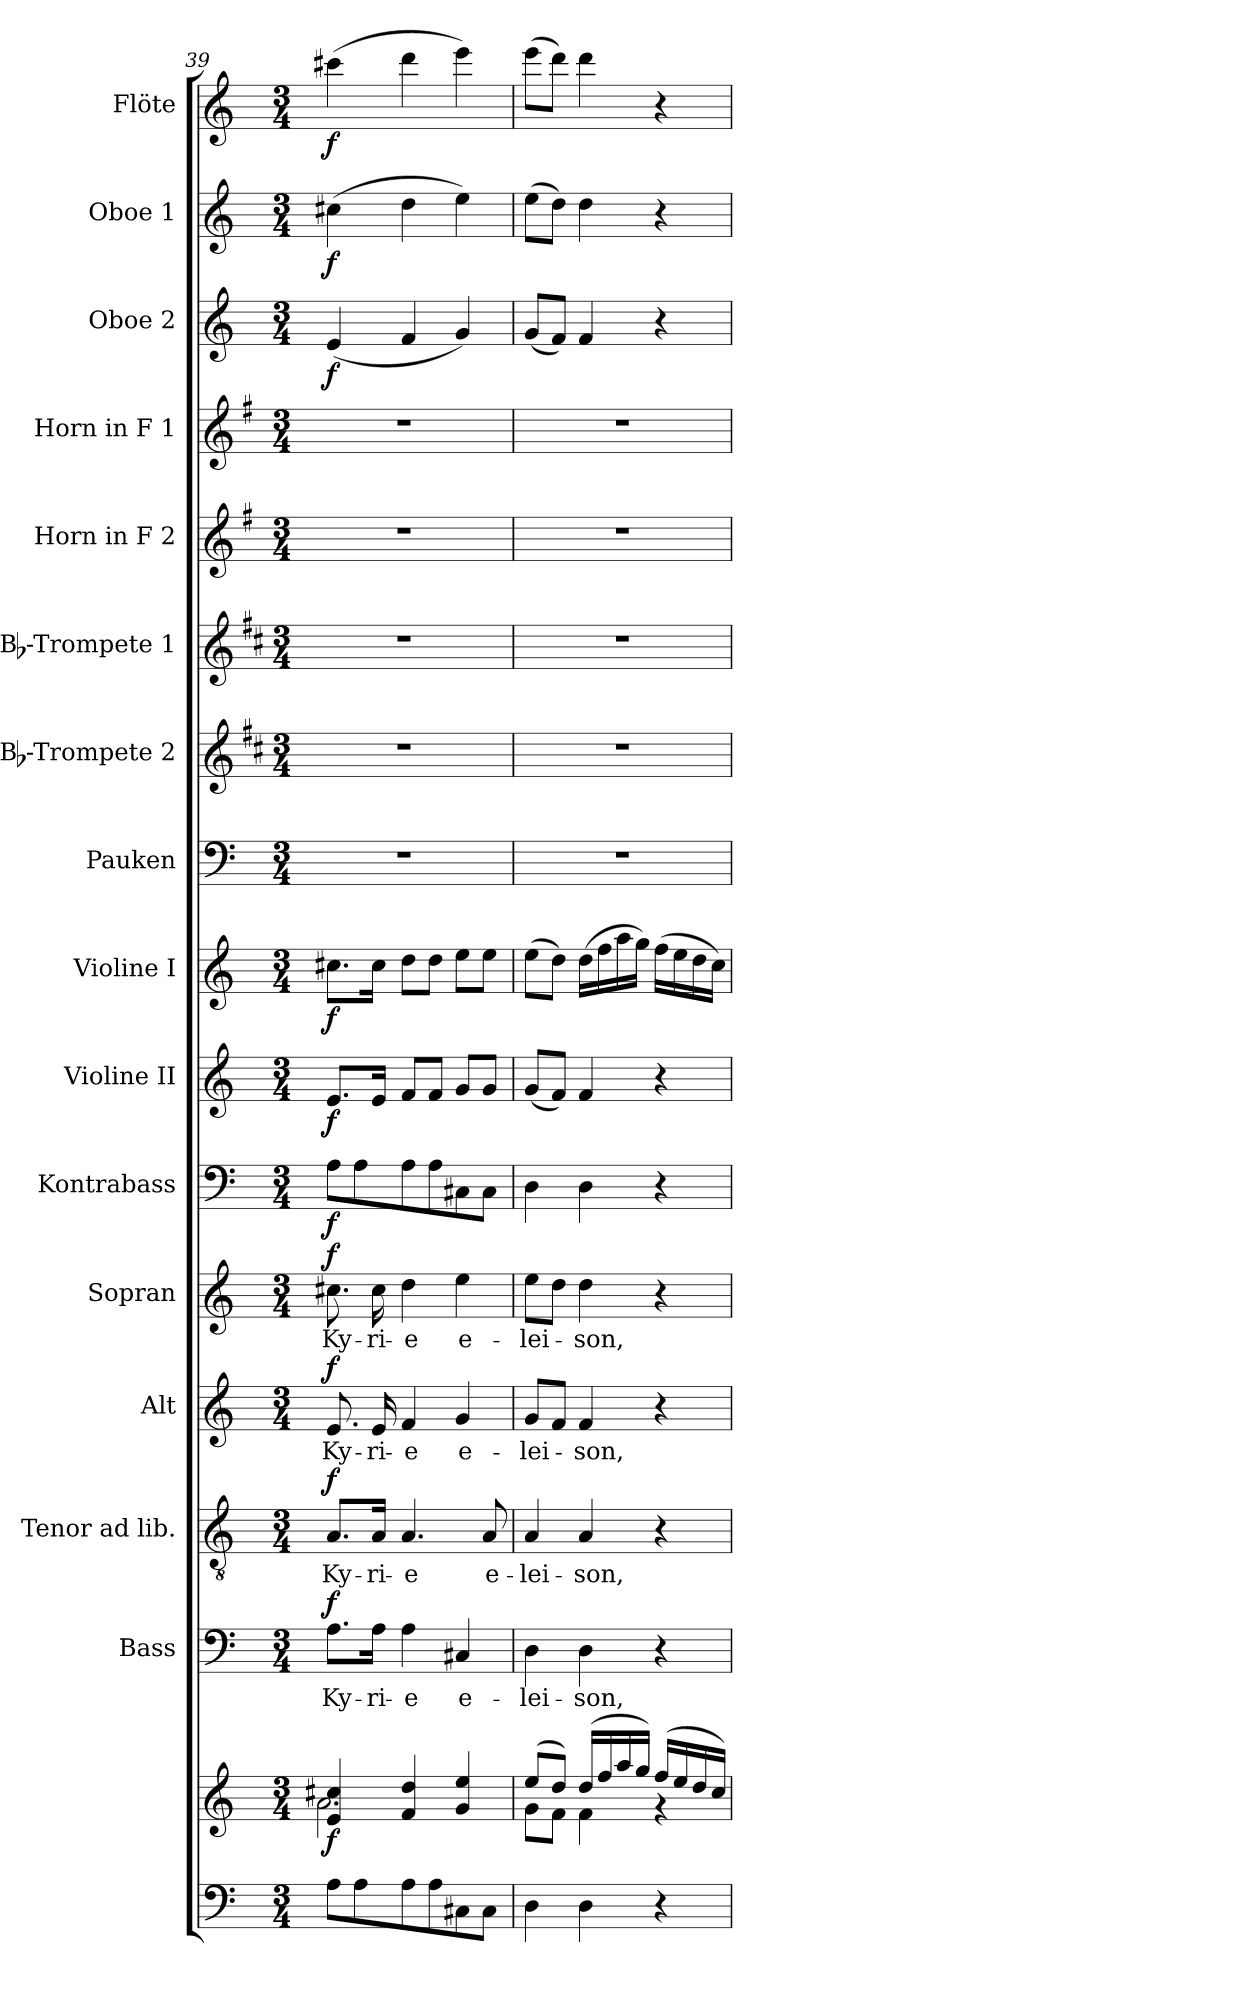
**kern	**kern	**dynam	**kern	**text	**dynam	**kern	**text	**dynam	**kern	**text	**dynam	**kern	**text	**dynam	**kern	**dynam	**kern	**dynam	**kern	**dynam	**kern	**kern	**kern	**kern	**kern	**kern	**dynam	**kern	**dynam	**kern	**dynam
*part16	*part16	*part16	*part15	*part15	*part15	*part14	*part14	*part14	*part13	*part13	*part13	*part12	*part12	*part12	*part11	*part11	*part10	*part10	*part9	*part9	*part8	*part7	*part6	*part5	*part4	*part3	*part3	*part2	*part2	*part1	*part1
*staff17	*staff16	*staff16/17	*staff15	*staff15	*staff15	*staff14	*staff14	*staff14	*staff13	*staff13	*staff13	*staff12	*staff12	*staff12	*staff11	*staff11	*staff10	*staff10	*staff9	*staff9	*staff8	*staff7	*staff6	*staff5	*staff4	*staff3	*staff3	*staff2	*staff2	*staff1	*staff1
*	*	*	*I"Bass	*	*	*I"Tenor ad lib.	*	*	*I"Alt	*	*	*I"Sopran	*	*	*I"Kontrabass	*	*I"Violine II	*	*I"Violine I	*	*I"Pauken	*I"Bb-Trompete 2	*I"Bb-Trompete 1	*I"Horn in F 2	*I"Horn in F 1	*I"Oboe 2	*	*I"Oboe 1	*	*I"Flöte	*
*	*	*	*I'B.	*	*	*I'T.	*	*	*I'A.	*	*	*I'S.	*	*	*I'Kb.	*	*I'Vl. II	*	*I'Vl. I	*	*I'Pk.	*I'Bb Trp. 2	*I'Bb Trp. 1	*	*	*I'Ob. 2	*	*I'Ob. 1	*	*I'Fl.	*
*clefF4	*clefG2	*	*clefF4	*	*	*clefGv2	*	*	*clefG2	*	*	*clefG2	*	*	*clefF4	*	*clefG2	*	*clefG2	*	*clefF4	*clefG2	*clefG2	*clefG2	*clefG2	*clefG2	*	*clefG2	*	*clefG2	*
*	*	*	*	*	*	*	*	*	*	*	*	*	*	*	*ITrd7c12	*	*	*	*	*	*	*ITrd1c2	*ITrd1c2	*ITrd4c7	*ITrd4c7	*	*	*	*	*	*
*k[]	*k[]	*	*k[]	*	*	*k[]	*	*	*k[]	*	*	*k[]	*	*	*k[]	*	*k[]	*	*k[]	*	*k[]	*k[]	*k[]	*k[]	*k[]	*k[]	*	*k[]	*	*k[]	*
*C:	*C:	*	*C:	*	*	*C:	*	*	*C:	*	*	*C:	*	*	*C:	*	*C:	*	*C:	*	*C:	*C:	*C:	*C:	*C:	*C:	*	*C:	*	*C:	*
*M3/4	*M3/4	*	*M3/4	*	*	*M3/4	*	*	*M3/4	*	*	*M3/4	*	*	*M3/4	*	*M3/4	*	*M3/4	*	*M3/4	*M3/4	*M3/4	*M3/4	*M3/4	*M3/4	*	*M3/4	*	*M3/4	*
=39	=39	=39	=39	=39	=39	=39	=39	=39	=39	=39	=39	=39	=39	=39	=39	=39	=39	=39	=39	=39	=39	=39	=39	=39	=39	=39	=39	=39	=39	=39	=39
*	*^	*	*	*	*	*	*	*	*	*	*	*	*	*	*	*	*	*	*	*	*	*	*	*	*	*	*	*	*	*	*
!	!	!	!LO:DY:b	!	!LO:LY:b	!LO:DY:a	!	!LO:LY:b	!LO:DY:a	!	!LO:LY:b	!LO:DY:a	!	!LO:LY:b	!LO:DY:a	!	!LO:DY:b	!	!LO:DY:b	!	!LO:DY:b	!	!	!	!	!	!	!LO:DY:b	!	!LO:DY:b	!	!LO:DY:b
8A\L	4e/ 4cc#X/	2.a\	f	8.A\L	Ky-	f	8.A/L	Ky-	f	8.e/	Ky-	f	8.cc#X\	Ky-	f	8AA\L	f	8.e/L	f	8.cc#X\L	f	2.r	2.r	2.r	2.r	2.r	(<4e/	f	(>4cc#X\	f	(>4ccc#X\	f
8A\	.	.	.	.	.	.	.	.	.	.	.	.	.	.	.	8AA\	.	.	.	.	.	.	.	.	.	.	.	.	.	.	.	.
!	!	!	!	!	!LO:LY:b	!	!	!LO:LY:b	!	!	!LO:LY:b	!	!	!LO:LY:b	!	!	!	!	!	!	!	!	!	!	!	!	!	!	!	!	!	!
.	.	.	.	16A\Jk	-ri-	.	16A/Jk	-ri-	.	16e/	-ri-	.	16cc#\	-ri-	.	.	.	16e/Jk	.	16cc#\Jk	.	.	.	.	.	.	.	.	.	.	.	.
!	!	!	!	!	!LO:LY:b	!	!	!LO:LY:b	!	!	!LO:LY:b	!	!	!LO:LY:b	!	!	!	!	!	!	!	!	!	!	!	!	!	!	!	!	!	!
8A\	4f/ 4dd/	.	.	4A\	-e	.	4.A/	-e	.	4f/	-e	.	4dd\	-e	.	8AA\	.	8f/L	.	8dd\L	.	.	.	.	.	.	4f/	.	4dd\	.	4ddd\	.
8A\	.	.	.	.	.	.	.	.	.	.	.	.	.	.	.	8AA\	.	8f/J	.	8dd\J	.	.	.	.	.	.	.	.	.	.	.	.
!	!	!	!	!	!LO:LY:b	!	!	!	!	!	!LO:LY:b	!	!	!LO:LY:b	!	!	!	!	!	!	!	!	!	!	!	!	!	!	!	!	!	!
8C#X\	4g/ 4ee/	.	.	4C#X/	e-	.	.	.	.	4g/	e-	.	4ee\	e-	.	8CC#X\	.	8g/L	.	8ee\L	.	.	.	.	.	.	4g/)	.	4ee\)	.	4eee\)	.
!	!	!	!	!	!	!	!	!LO:LY:b	!	!	!	!	!	!	!	!	!	!	!	!	!	!	!	!	!	!	!	!	!	!	!	!
8C#\J	.	.	.	.	.	.	8A/	e-	.	.	.	.	.	.	.	8CC#\J	.	8g/J	.	8ee\J	.	.	.	.	.	.	.	.	.	.	.	.
!!LO:PB:g=z
=40	=40	=40	=40	=40	=40	=40	=40	=40	=40	=40	=40	=40	=40	=40	=40	=40	=40	=40	=40	=40	=40	=40	=40	=40	=40	=40	=40	=40	=40	=40	=40	=40
!	!	!	!	!	!LO:LY:b	!	!	!LO:LY:b	!	!	!LO:LY:b	!	!	!LO:LY:b	!	!	!	!	!	!	!	!	!	!	!	!	!	!	!	!	!	!
4D\	(>8ee/L	8g\L	.	4D\	-lei-	.	4A/	-lei-	.	8g/L	-lei-	.	8ee\L	-lei-	.	4DD\	.	(<8g/L	.	(>8ee\L	.	2.r	2.r	2.r	2.r	2.r	(<8g/L	.	(>8ee\L	.	(>8eee\L	.
.	8dd/J)	8f\J	.	.	.	.	.	.	.	8f/J	.	.	8dd\J	.	.	.	.	8f/J)	.	8dd\J)	.	.	.	.	.	.	8f/J)	.	8dd\J)	.	8ddd\J)	.
!	!	!	!	!	!LO:LY:b	!	!	!LO:LY:b	!	!	!LO:LY:b	!	!	!LO:LY:b	!	!	!	!	!	!	!	!	!	!	!	!	!	!	!	!	!	!
4D\	(>16dd/LL	4f\	.	4D\	-son,	.	4A/	-son,	.	4f/	-son,	.	4dd\	-son,	.	4DD\	.	4f/	.	(>16dd\LL	.	.	.	.	.	.	4f/	.	4dd\	.	4ddd\	.
.	16ff/	.	.	.	.	.	.	.	.	.	.	.	.	.	.	.	.	.	.	16ff\	.	.	.	.	.	.	.	.	.	.	.	.
.	16aa/	.	.	.	.	.	.	.	.	.	.	.	.	.	.	.	.	.	.	16aa\	.	.	.	.	.	.	.	.	.	.	.	.
.	16gg/JJ)	.	.	.	.	.	.	.	.	.	.	.	.	.	.	.	.	.	.	16gg\JJ)	.	.	.	.	.	.	.	.	.	.	.	.
4r	(>16ff/LL	4rg	.	4r	.	.	4r	.	.	4r	.	.	4r	.	.	4r	.	4r	.	(>16ff\LL	.	.	.	.	.	.	4r	.	4r	.	4r	.
.	16ee/	.	.	.	.	.	.	.	.	.	.	.	.	.	.	.	.	.	.	16ee\	.	.	.	.	.	.	.	.	.	.	.	.
.	16dd/	.	.	.	.	.	.	.	.	.	.	.	.	.	.	.	.	.	.	16dd\	.	.	.	.	.	.	.	.	.	.	.	.
.	16cc/JJ)	.	.	.	.	.	.	.	.	.	.	.	.	.	.	.	.	.	.	16cc\JJ)	.	.	.	.	.	.	.	.	.	.	.	.
*	*v	*v	*	*	*	*	*	*	*	*	*	*	*	*	*	*	*	*	*	*	*	*	*	*	*	*	*	*	*	*	*	*
=	=	=	=	=	=	=	=	=	=	=	=	=	=	=	=	=	=	=	=	=	=	=	=	=	=	=	=	=	=	=	=
*-	*-	*-	*-	*-	*-	*-	*-	*-	*-	*-	*-	*-	*-	*-	*-	*-	*-	*-	*-	*-	*-	*-	*-	*-	*-	*-	*-	*-	*-	*-	*-
